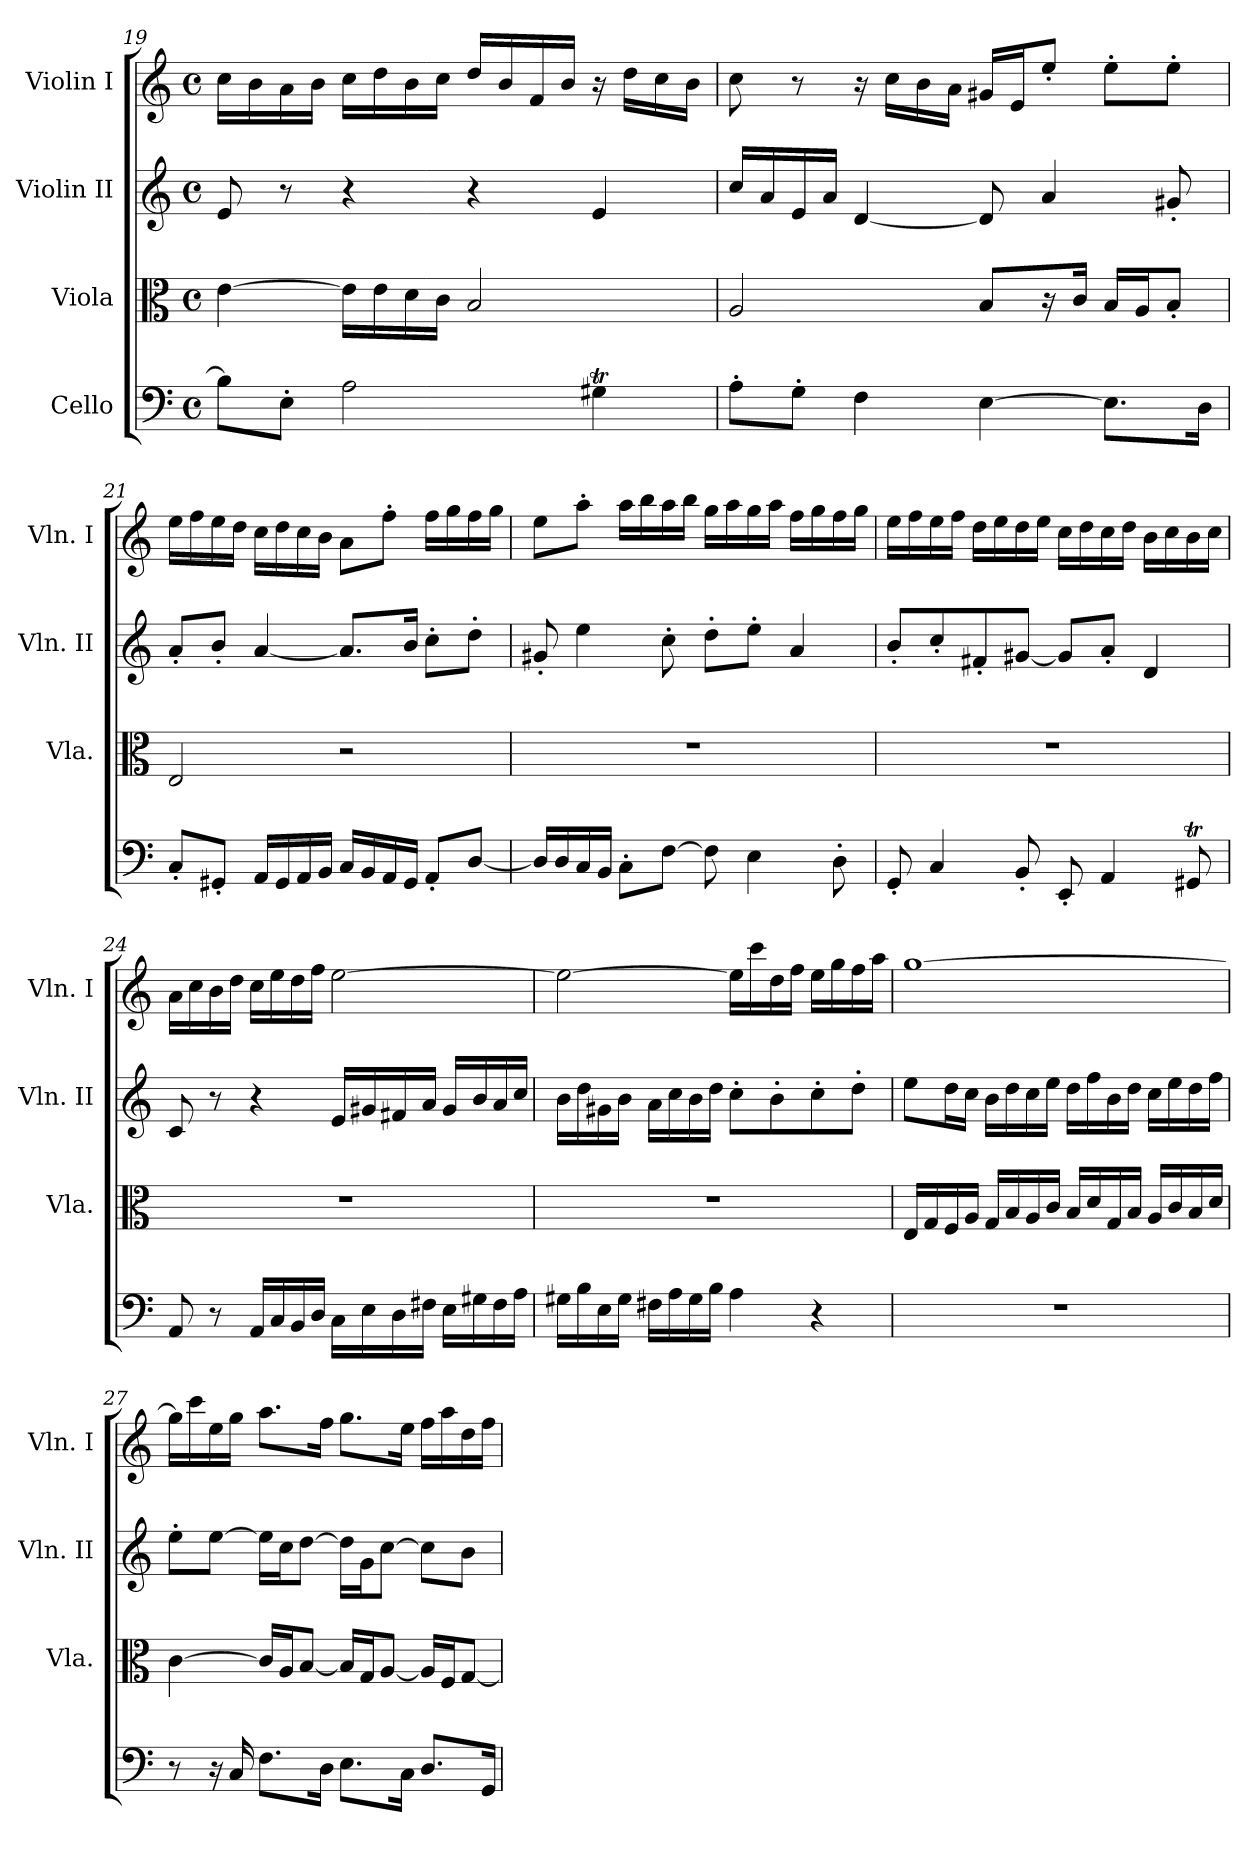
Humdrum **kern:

**kern	**kern	**kern	**kern
*part4	*part3	*part2	*part1
*staff4	*staff3	*staff2	*staff1
*I"Cello	*I"Viola	*I"Violin II	*I"Violin I
*	*I'Vla.	*I'Vln. II	*I'Vln. I
!!LO:LB:g=z
*clefF4	*clefC3	*clefG2	*clefG2
*k[]	*k[]	*k[]	*k[]
*M4/4	*M4/4	*M4/4	*M4/4
*met(c)	*met(c)	*met(c)	*met(c)
=19	=19	=19	=19
8B\L]	[4e\	8e/	16cc\LL
.	.	.	16b\
8E'\J	.	8r	16a\
.	.	.	16b\JJ
2A\	16e\LL]	4r	16cc\LL
.	16e\	.	16dd\
.	16d\	.	16b\
.	16c\JJ	.	16cc\JJ
.	2B/	4r	16dd/LL
.	.	.	16b/
.	.	.	16f/
.	.	.	16b/JJ
4G#Xt\	.	4e/	16r
.	.	.	16dd\LL
.	.	.	16cc\
.	.	.	16b\JJ
=20	=20	=20	=20
8A'\L	2A/	16cc/LL	8cc\
.	.	16a/	.
8G'\J	.	16e/	8r
.	.	16a/JJ	.
4F\	.	[4d/	16r
.	.	.	16cc\LL
.	.	.	16b\
.	.	.	16a\JJ
[4E\	8B/L	8d/]	16g#X/LL
.	.	.	16e/J
.	16r	4a/	8ee'/J
.	16c/Jk	.	.
8.E\L]	16B/LL	.	8ee'\L
.	16A/J	.	.
.	8B'/J	8g#X'/	8ee'\J
16D\Jk	.	.	.
=21	=21	=21	=21
8C'/L	2E/	8a'/L	16ee\LL
.	.	.	16ff\
8GG#X'/J	.	8b'/J	16ee\
.	.	.	16dd\JJ
16AA/LL	.	[4a/	16cc\LL
16GG#/	.	.	16dd\
16AA/	.	.	16cc\
16BB/JJ	.	.	16b\JJ
16C/LL	2r	8.a/L]	8a\L
16BB/	.	.	.
16AA/	.	.	8ff'\J
16GG#/JJ	.	16b/Jk	.
8AA'/L	.	8cc'\L	16ff\LL
.	.	.	16gg\
[8D/J	.	8dd'\J	16ff\
.	.	.	16gg\JJ
!!LO:LB:g=z
=22	=22	=22	=22
16D/LL]	1r	8g#X'/	8ee\L
16D/	.	.	.
16C/	.	4ee\	8aa'\J
16BB/JJ	.	.	.
8C'\L	.	.	16aa\LL
.	.	.	16bb\
[8F\J	.	8cc'\	16aa\
.	.	.	16bb\JJ
8F\]	.	8dd'\L	16gg\LL
.	.	.	16aa\
4E\	.	8ee'\J	16gg\
.	.	.	16aa\JJ
.	.	4a/	16ff\LL
.	.	.	16gg\
8D'\	.	.	16ff\
.	.	.	16gg\JJ
=23	=23	=23	=23
8GG'/	1r	8b'/L	16ee\LL
.	.	.	16ff\
4C/	.	8cc'/	16ee\
.	.	.	16ff\JJ
.	.	8f#X'/	16dd\LL
.	.	.	16ee\
8BB'/	.	[8g#X/J	16dd\
.	.	.	16ee\JJ
8EE'/	.	8g#/L]	16cc\LL
.	.	.	16dd\
4AA/	.	8a'/J	16cc\
.	.	.	16dd\JJ
.	.	4d/	16b\LL
.	.	.	16cc\
8GG#Xt/	.	.	16b\
.	.	.	16cc\JJ
=24	=24	=24	=24
8AA/	1r	8c/	16a\LL
.	.	.	16cc\
8r	.	8r	16b\
.	.	.	16dd\JJ
16AA/LL	.	4r	16cc\LL
16C/	.	.	16ee\
16BB/	.	.	16dd\
16D/JJ	.	.	16ff\JJ
16C\LL	.	16e/LL	[2ee\
16E\	.	16g#X/	.
16D\	.	16f#X/	.
16F#X\JJ	.	16a/JJ	.
16E\LL	.	16g#/LL	.
16G#X\	.	16b/	.
16F#\	.	16a/	.
16A\JJ	.	16cc/JJ	.
!!LO:PB:g=z
=25	=25	=25	=25
16G#X\LL	1r	16b\LL	2ee\_
16B\	.	16dd\	.
16E\	.	16g#X\	.
16G#\JJ	.	16b\JJ	.
16F#X\LL	.	16a\LL	.
16A\	.	16cc\	.
16G#\	.	16b\	.
16B\JJ	.	16dd\JJ	.
4A\	.	8cc'\L	16ee\LL]
.	.	.	16ccc\
.	.	8b'\	16dd\
.	.	.	16ff\JJ
4r	.	8cc'\	16ee\LL
.	.	.	16gg\
.	.	8dd'\J	16ff\
.	.	.	16aa\JJ
=26	=26	=26	=26
1r	16E/LL	8ee\L	[1gg
.	16G/	.	.
.	16F/	16dd\L	.
.	16A/JJ	16cc\JJ	.
.	16G/LL	16b\LL	.
.	16B/	16dd\	.
.	16A/	16cc\	.
.	16c/JJ	16ee\JJ	.
.	16B/LL	16dd\LL	.
.	16d/	16ff\	.
.	16G/	16b\	.
.	16B/JJ	16dd\JJ	.
.	16A/LL	16cc\LL	.
.	16c/	16ee\	.
.	16B/	16dd\	.
.	16d/JJ	16ff\JJ	.
=27	=27	=27	=27
8r	[4c\	8ee'\L	16gg\LL]
.	.	.	16ccc\
16r	.	[8ee\J	16ee\
16C/	.	.	16gg\JJ
8.F\L	16c/LL]	16ee\LL]	8.aa\L
.	16A/J	16cc\J	.
.	[8B/J	[8dd\J	.
16D\Jk	.	.	16ff\Jk
8.E\L	16B/LL]	16dd\LL]	8.gg\L
.	16G/J	16g\J	.
.	[8A/J	[8cc\J	.
16C\Jk	.	.	16ee\Jk
8.D/L	16A/LL]	8cc\L]	16ff\LL
.	16F/J	.	16aa\
.	[8G/J	8b\J	16dd\
16GG/Jk	.	.	16ff\JJ
=	=	=	=
*-	*-	*-	*-
